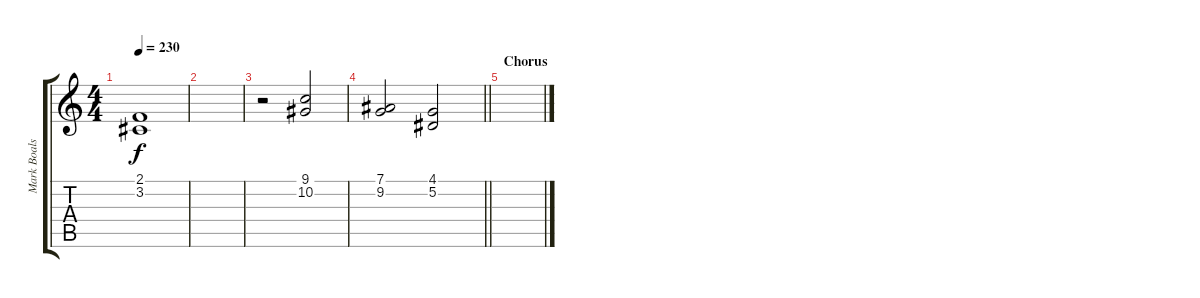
\track ("Mark Boals" "Mark Boals") {instrument choiraahs}
\staff {score tabs}
\tuning (Eb4 Bb3 Gb3 Db3 Ab2 Eb2) {hide}
\ts (4 4)
\tempo 230
\clef g2
\ks c
(2.1 3.2).1{dy f} |
|
r.2 (9.1 10.2).2 |
\barLineRight lightlight
(7.1 9.2).2 (4.1 5.2).2 |
\section ("" "Chorus")
